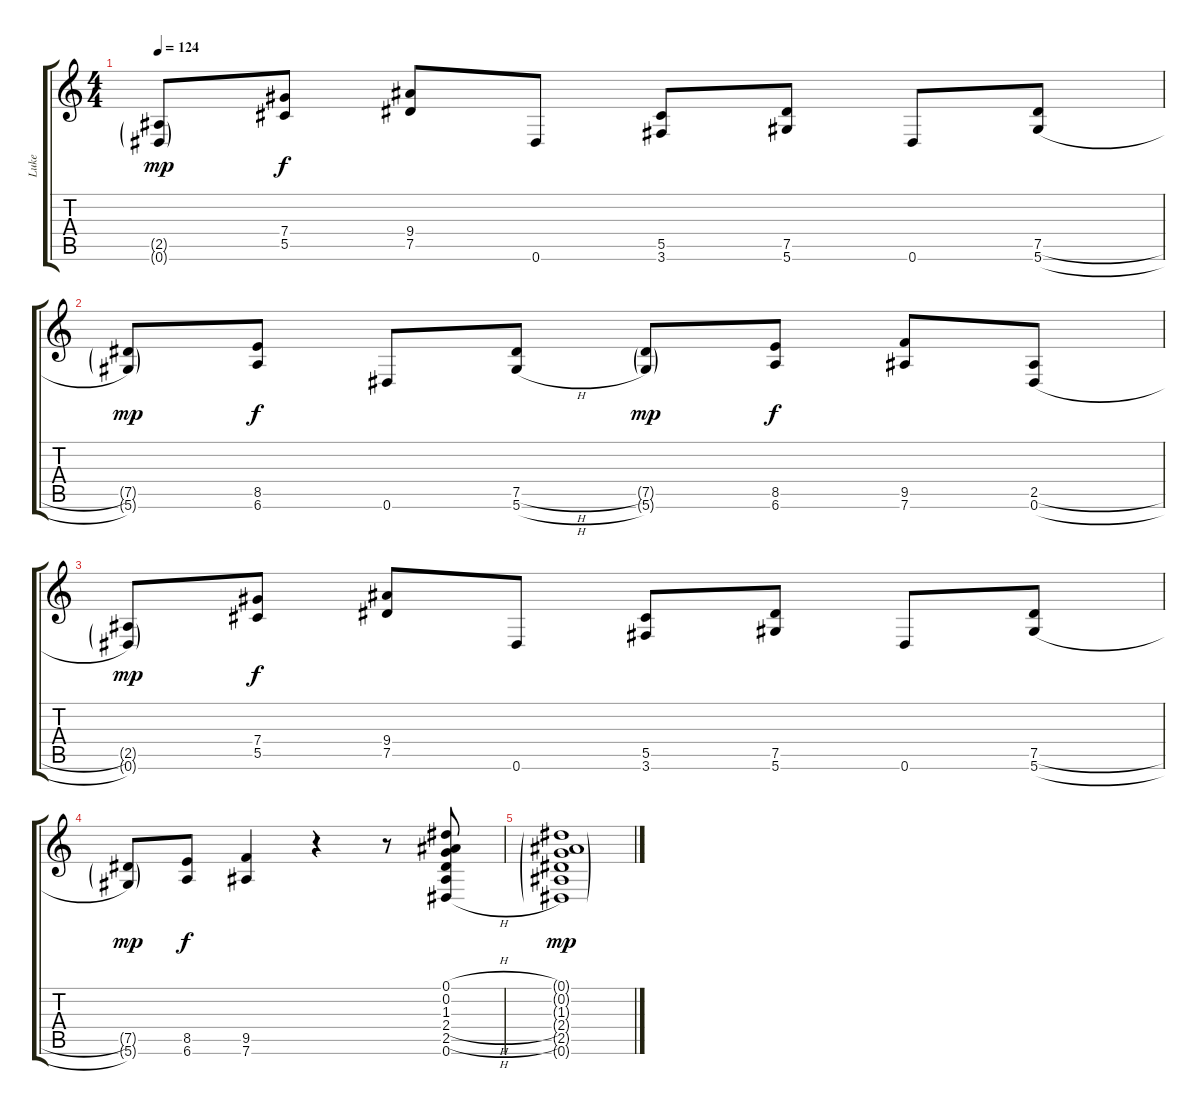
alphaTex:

\track ("Luke" "Luke") {instrument overdrivenguitar}
\staff {score tabs}
\tuning (Eb4 Bb3 Gb3 Db3 Ab2 Eb2) {hide}
\ts (4 4)
\tempo 124
\clef g2
\ks c
(2.5{g} 0.6{g}).8{dy mp} (7.4 5.5).8{dy f} (9.4 7.5).8 0.6.8 (5.5 3.6).8 (7.5 5.6).8 0.6.8 (7.5{h} 5.6{h}).8 |
(7.5{g} 5.6{g}).8{dy mp} (8.5 6.6).8{dy f} 0.6.8 (7.5{h} 5.6{h}).8 (7.5{g} 5.6{g}).8{dy mp} (8.5 6.6).8{dy f} (9.5 7.6).8 (2.5{h} 0.6{h}).8 |
(2.5{g} 0.6{g}).8{dy mp} (7.4 5.5).8{dy f} (9.4 7.5).8 0.6.8 (5.5 3.6).8 (7.5 5.6).8 0.6.8 (7.5{h} 5.6{h}).8 |
(7.5{g} 5.6{g}).8{dy mp} (8.5 6.6).8{dy f} (9.5 7.6).4 r.4 r.8 (0.1{h} 0.2{h} 1.3{h} 2.4{h} 2.5{h} 0.6{h}).8 |
(0.1{g} 0.2{g} 1.3{g} 2.4{g} 2.5{g} 0.6{g}).1{dy mp}
